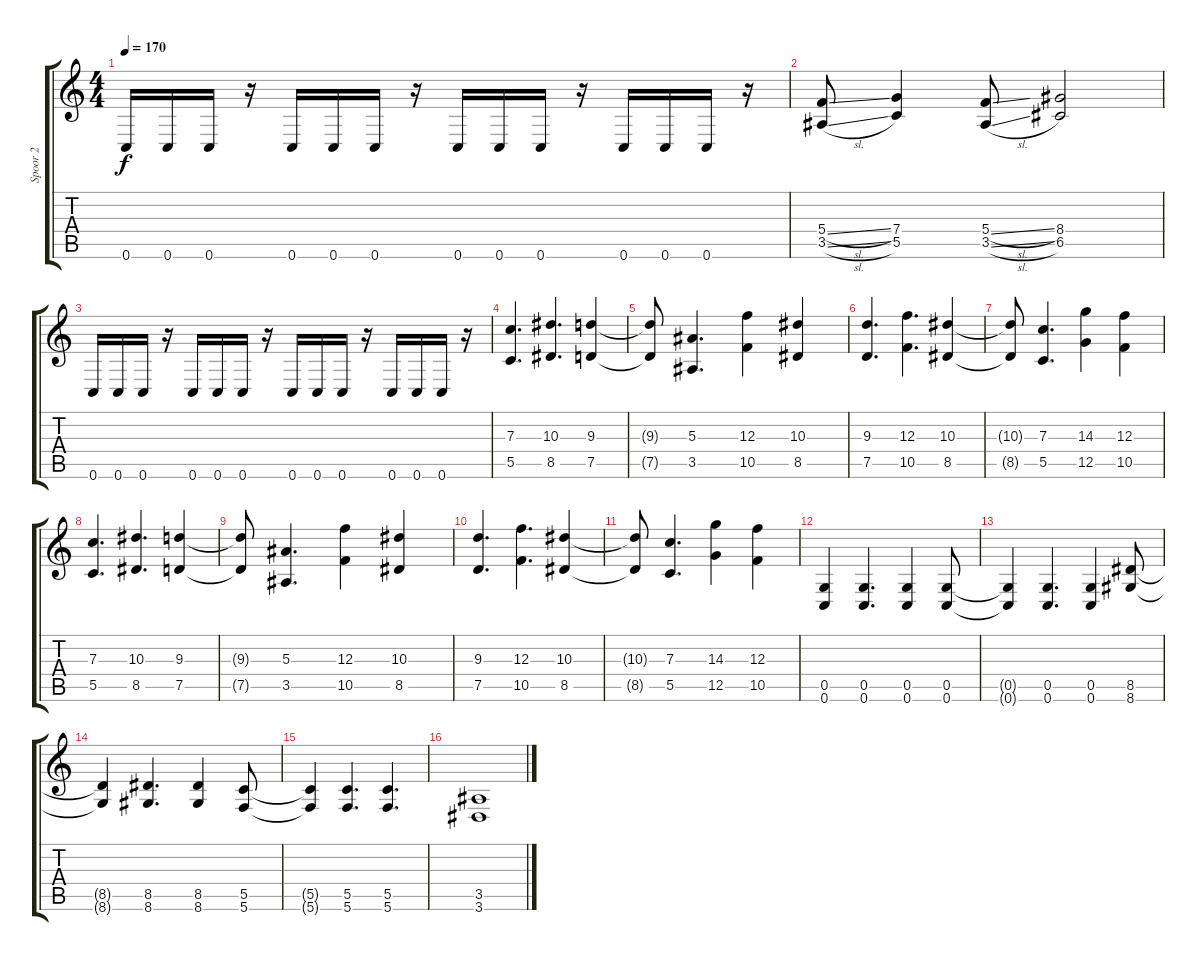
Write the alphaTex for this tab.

\track ("Spoor 2" "Spoor 2") {instrument distortionguitar}
\staff {score tabs}
\tuning (D4 A3 F3 C3 G2 C2) {hide}
\ts (4 4)
\tempo 170
\clef g2
\ks c
0.6.16{dy f} 0.6.16 0.6.16 r.16 0.6.16 0.6.16 0.6.16 r.16 0.6.16 0.6.16 0.6.16 r.16 0.6.16 0.6.16 0.6.16 r.16 |
(5.4{sl} 3.5{sl}).8 (7.4 5.5).4 (5.4{sl} 3.5{sl}).8 (8.4 6.5).2 |
0.6.16 0.6.16 0.6.16 r.16 0.6.16 0.6.16 0.6.16 r.16 0.6.16 0.6.16 0.6.16 r.16 0.6.16 0.6.16 0.6.16 r.16 |
(7.3 5.5).4{d} (10.3 8.5).4{d} (9.3 7.5).4 |
(9.3{t} 7.5{t}).8 (5.3 3.5).4{d} (12.3 10.5).4 (10.3 8.5).4 |
(9.3 7.5).4{d} (12.3 10.5).4{d} (10.3 8.5).4 |
(10.3{t} 8.5{t}).8 (7.3 5.5).4{d} (14.3 12.5).4 (12.3 10.5).4 |
(7.3 5.5).4{d} (10.3 8.5).4{d} (9.3 7.5).4 |
(9.3{t} 7.5{t}).8 (5.3 3.5).4{d} (12.3 10.5).4 (10.3 8.5).4 |
(9.3 7.5).4{d} (12.3 10.5).4{d} (10.3 8.5).4 |
(10.3{t} 8.5{t}).8 (7.3 5.5).4{d} (14.3 12.5).4 (12.3 10.5).4 |
(0.5 0.6).4 (0.5 0.6).4{d} (0.5 0.6).4 (0.5 0.6).8 |
(0.5{t} 0.6{t}).4 (0.5 0.6).4{d} (0.5 0.6).4 (8.5 8.6).8 |
(8.5{t} 8.6{t}).4 (8.5 8.6).4{d} (8.5 8.6).4 (5.5 5.6).8 |
(5.5{t} 5.6{t}).4 (5.5 5.6).4{d} (5.5 5.6).4{d} |
(3.5 3.6).1
